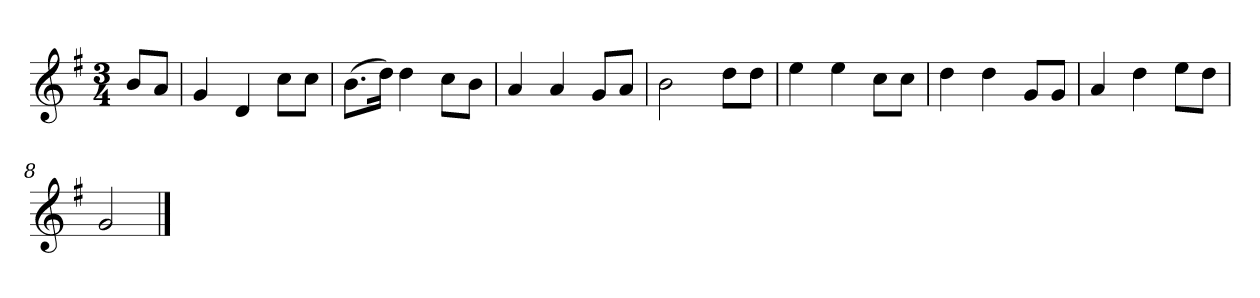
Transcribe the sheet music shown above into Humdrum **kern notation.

**kern
*part1
*staff1
*k[f#]
*M3/4
*MM120
=
8bL
8aJ
=1
4g
4d
8ccL
8ccJ
=2
(8.bL
16ddJk)
4dd
8ccL
8bJ
=3
4a
4a
8gL
8aJ
=4
2b
8ddL
8ddJ
=5
4ee
4ee
8ccL
8ccJ
=6
4dd
4dd
8gL
8gJ
=7
4a
4dd
8eeL
8ddJ
=8
2g
==
*-
